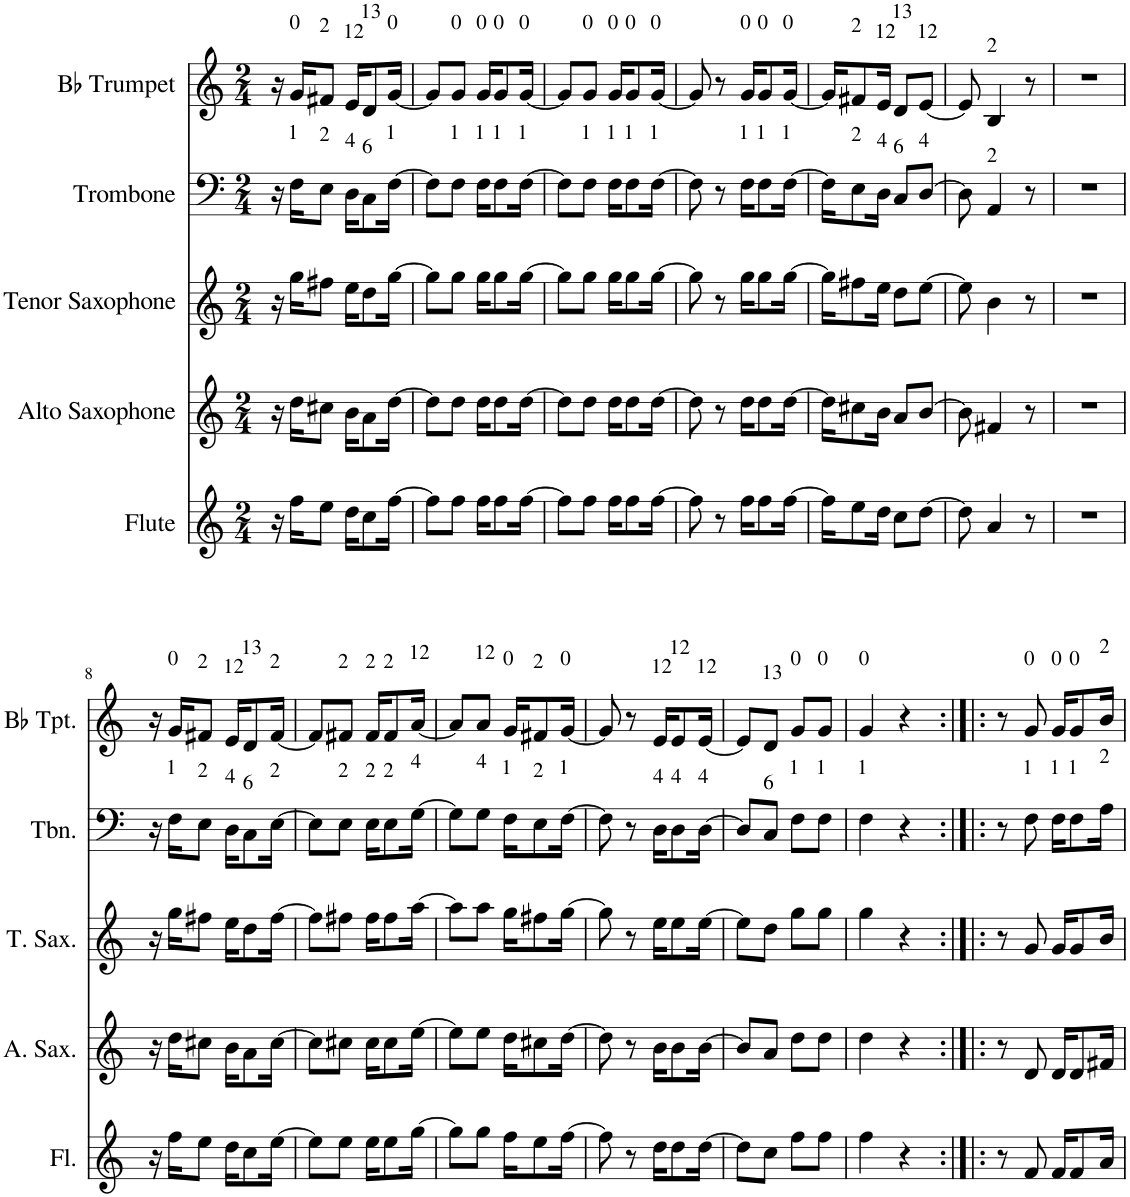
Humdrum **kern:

**kern	**kern	**kern	**kern	**kern	**kern	**text
*part6	*part5	*part4	*part3	*part2	*part1	*part1
*staff6	*staff5	*staff4	*staff3	*staff2	*staff1	*staff1
*I"Flute	*I"Alto Saxophone	*I"Tenor Saxophone	*I"Trombone	*I"Bb Trumpet	*I"Piano	*
*I'Fl.	*I'A. Sax.	*I'T. Sax.	*I'Tbn.	*I'Bb Tpt.	*I'Pno.	*
*	*	*	*	*	*stria5	*
*clefG2	*clefG2	*clefG2	*clefF4	*clefG2	*clefG2	*
*	*Trd5c9	*Trd8c14	*	*Trd1c2	*	*
*k[]	*k[]	*k[]	*k[]	*k[]	*k[b-]	*
*M2/4	*M2/4	*M2/4	*M2/4	*M2/4	*M2/4	*
=1	=1	=1	=1	=1	=1	=1
16r	16r	16r	16r	16r	16r	.
!	!	!	!	!LO:TX:a:t=0	!	!
!	!	!	!LO:TX:a:t=1	!	!	!
16ff\KL	16dd\KL	16gg\KL	16F\KL	16g/KL	16ff\KL	Er
!	!	!	!	!LO:TX:a:t=2	!	!
!	!	!	!LO:TX:a:t=2	!	!	!
8ee\J	8cc#X\J	8ff#X\J	8E\J	8f#X/J	8ee\J	gae
!	!	!	!	!LO:TX:a:t=12	!	!
!	!	!	!LO:TX:a:t=4	!	!	!
16dd\KL	16b\KL	16ee\KL	16D\KL	16e/KL	16dd\KL	ssa
!	!	!	!	!LO:TX:a:t=13	!	!
!	!	!	!LO:TX:a:t=6	!	!	!
8cc\	8a\	8dd\	8C\	8d/	8cc\	ca
!	!	!	!	!LO:TX:a:t=0	!	!
!	!	!	!LO:TX:a:t=1	!	!	!
[16ff\Jk	[16dd\Jk	[16gg\Jk	[16F\Jk	[16g/Jk	[16ff\Jk	be
=2	=2	=2	=2	=2	=2	=2
8ff\L]	8dd\L]	8gg\L]	8F\L]	8g/L]	8ff\L]	.
!	!	!	!	!LO:TX:a:t=0	!	!
!	!	!	!LO:TX:a:t=1	!	!	!
8ff\J	8dd\J	8gg\J	8F\J	8g/J	8ff\J	ça
!	!	!	!	!LO:TX:a:t=0	!	!
!	!	!	!LO:TX:a:t=1	!	!	!
16ff\KL	16dd\KL	16gg\KL	16F\KL	16g/KL	16ff\KL	me
!	!	!	!	!LO:TX:a:t=0	!	!
!	!	!	!LO:TX:a:t=1	!	!	!
8ff\	8dd\	8gg\	8F\	8g/	8ff\	teo
!	!	!	!	!LO:TX:a:t=0	!	!
!	!	!	!LO:TX:a:t=1	!	!	!
[16ff\Jk	[16dd\Jk	[16gg\Jk	[16F\Jk	[16g/Jk	[16ff\Jk	pé
=3	=3	=3	=3	=3	=3	=3
8ff\L]	8dd\L]	8gg\L]	8F\L]	8g/L]	8ff\L]	.
!	!	!	!	!LO:TX:a:t=0	!	!
!	!	!	!LO:TX:a:t=1	!	!	!
8ff\J	8dd\J	8gg\J	8F\J	8g/J	8ff\J	e
!	!	!	!	!LO:TX:a:t=0	!	!
!	!	!	!LO:TX:a:t=1	!	!	!
16ff\KL	16dd\KL	16gg\KL	16F\KL	16g/KL	16ff\KL	vai
!	!	!	!	!LO:TX:a:t=0	!	!
!	!	!	!LO:TX:a:t=1	!	!	!
8ff\	8dd\	8gg\	8F\	8g/	8ff\	na
!	!	!	!	!LO:TX:a:t=0	!	!
!	!	!	!LO:TX:a:t=1	!	!	!
[16ff\Jk	[16dd\Jk	[16gg\Jk	[16F\Jk	[16g/Jk	[16ff\Jk	fé
=4	=4	=4	=4	=4	=4	=4
8ff\]	8dd\]	8gg\]	8F\]	8g/]	8ff]	.
8r	8r	8r	8r	8r	8r	.
!	!	!	!	!LO:TX:a:t=0	!	!
!	!	!	!LO:TX:a:t=1	!	!	!
16ff\KL	16dd\KL	16gg\KL	16F\KL	16g/KL	16ff\KL	man
!	!	!	!	!LO:TX:a:t=0	!	!
!	!	!	!LO:TX:a:t=1	!	!	!
8ff\	8dd\	8gg\	8F\	8g/	8ff\	dae
!	!	!	!	!LO:TX:a:t=0	!	!
!	!	!	!LO:TX:a:t=1	!	!	!
[16ff\Jk	[16dd\Jk	[16gg\Jk	[16F\Jk	[16g/Jk	[16ff\Jk	ssa
=5	=5	=5	=5	=5	=5	=5
16ff\KL]	16dd\KL]	16gg\KL]	16F\KL]	16g/KL]	16ff\KL]	tris
!	!	!	!	!LO:TX:a:t=2	!	!
!	!	!	!LO:TX:a:t=2	!	!	!
8ee\	8cc#X\	8ff#X\	8E\	8f#X/	8ee\	.
!	!	!	!	!LO:TX:a:t=12	!	!
!	!	!	!LO:TX:a:t=4	!	!	!
16dd\Jk	16b\Jk	16ee\Jk	16D\Jk	16e/Jk	16dd\Jk	te
!	!	!	!	!LO:TX:a:t=13	!	!
!	!	!	!LO:TX:a:t=6	!	!	!
8cc\L	8a/L	8dd\L	8C/L	8d/L	8cc\L	zaem
!	!	!	!	!LO:TX:a:t=12	!	!
!	!	!	!LO:TX:a:t=4	!	!	!
[8dd\J	[8b/J	[8ee\J	[8D/J	[8e/J	[8dd\J	bo
=6	=6	=6	=6	=6	=6	=6
8dd\]	8b\]	8ee\]	8D\]	8e/]	8dd]	.
!	!	!	!	!LO:TX:a:t=2	!	!
!	!	!	!LO:TX:a:t=2	!	!	!
4a/	4f#X/	4b\	4AA/	4B/	4a	ra
8r	8r	8r	8r	8r	8r	.
=7	=7	=7	=7	=7	=7	=7
2r	2r	2r	2r	2r	2r	.
!!LO:LB:g=z
=8	=8	=8	=8	=8	=8	=8
16r	16r	16r	16r	16r	16r	.
!	!	!	!	!LO:TX:a:t=0	!	!
!	!	!	!LO:TX:a:t=1	!	!	!
16ff\KL	16dd\KL	16gg\KL	16F\KL	16g/KL	16ff\KL	Po
!	!	!	!	!LO:TX:a:t=2	!	!
!	!	!	!LO:TX:a:t=2	!	!	!
8ee\J	8cc#X\J	8ff#X\J	8E\J	8f#X/J	8ee\J	dea
!	!	!	!	!LO:TX:a:t=12	!	!
!	!	!	!LO:TX:a:t=4	!	!	!
16dd\KL	16b\KL	16ee\KL	16D\KL	16e/KL	16dd\KL	cre
!	!	!	!	!LO:TX:a:t=13	!	!
!	!	!	!LO:TX:a:t=6	!	!	!
8cc\	8a\	8dd\	8C\	8d/	8cc\	di
!	!	!	!	!LO:TX:a:t=2	!	!
!	!	!	!LO:TX:a:t=2	!	!	!
[16ee\Jk	[16cc#\Jk	[16ff#\Jk	[16E\Jk	[16f#/Jk	[16ee\Jk	tar
=9	=9	=9	=9	=9	=9	=9
8ee\L]	8cc#\L]	8ff#\L]	8E\L]	8f#/L]	8ee\L]	.
!	!	!	!	!LO:TX:a:t=2	!	!
!	!	!	!LO:TX:a:t=2	!	!	!
8ee\J	8cc#X\J	8ff#X\J	8E\J	8f#X/J	8ee\J	um
!	!	!	!	!LO:TX:a:t=2	!	!
!	!	!	!LO:TX:a:t=2	!	!	!
16ee\KL	16cc#\KL	16ff#\KL	16E\KL	16f#/KL	16ee\KL	ou
!	!	!	!	!LO:TX:a:t=2	!	!
!	!	!	!LO:TX:a:t=2	!	!	!
8ee\	8cc#\	8ff#\	8E\	8f#/	8ee\	tro
!	!	!	!	!LO:TX:a:t=12	!	!
!	!	!	!LO:TX:a:t=4	!	!	!
[16gg\Jk	[16ee\Jk	[16aa\Jk	[16G\Jk	[16a/Jk	[16gg\Jk	di
=10	=10	=10	=10	=10	=10	=10
8gg\L]	8ee\L]	8aa\L]	8G\L]	8a/L]	8gg\L]	.
!	!	!	!	!LO:TX:a:t=12	!	!
!	!	!	!LO:TX:a:t=4	!	!	!
8gg\J	8ee\J	8aa\J	8G\J	8a/J	8gg\J	a
!	!	!	!	!LO:TX:a:t=0	!	!
!	!	!	!LO:TX:a:t=1	!	!	!
16ff\KL	16dd\KL	16gg\KL	16F\KL	16g/KL	16ff\KL	vai
!	!	!	!	!LO:TX:a:t=2	!	!
!	!	!	!LO:TX:a:t=2	!	!	!
8ee\	8cc#X\	8ff#X\	8E\	8f#X/	8ee\	rai
!	!	!	!	!LO:TX:a:t=0	!	!
!	!	!	!LO:TX:a:t=1	!	!	!
[16ff\Jk	[16dd\Jk	[16gg\Jk	[16F\Jk	[16g/Jk	[16ff\Jk	ar
=11	=11	=11	=11	=11	=11	=11
8ff\]	8dd\]	8gg\]	8F\]	8g/]	8ff]	.
8r	8r	8r	8r	8r	8r	.
!	!	!	!	!LO:TX:a:t=12	!	!
!	!	!	!LO:TX:a:t=4	!	!	!
16dd\KL	16b\KL	16ee\KL	16D\KL	16e/KL	16dd\KL	su
!	!	!	!	!LO:TX:a:t=12	!	!
!	!	!	!LO:TX:a:t=4	!	!	!
8dd\	8b\	8ee\	8D\	8e/	8dd\	a
!	!	!	!	!LO:TX:a:t=12	!	!
!	!	!	!LO:TX:a:t=4	!	!	!
[16dd\Jk	[16b\Jk	[16ee\Jk	[16D\Jk	[16e/Jk	[16dd\Jk	ho
=12	=12	=12	=12	=12	=12	=12
8dd\L]	8b/L]	8ee\L]	8D/L]	8e/L]	8dd\L]	.
!	!	!	!	!LO:TX:a:t=13	!	!
!	!	!	!LO:TX:a:t=6	!	!	!
8cc\J	8a/J	8dd\J	8C/J	8d/J	8cc\J	ra
!	!	!	!	!LO:TX:a:t=0	!	!
!	!	!	!LO:TX:a:t=1	!	!	!
8ff\L	8dd\L	8gg\L	8F\L	8g/L	8ff\L	vai
!	!	!	!	!LO:TX:a:t=0	!	!
!	!	!	!LO:TX:a:t=1	!	!	!
8ff\J	8dd\J	8gg\J	8F\J	8g/J	8ff\J	che
=13	=13	=13	=13	=13	=13	=13
!	!	!	!	!LO:TX:a:t=0	!	!
!	!	!	!LO:TX:a:t=1	!	!	!
4ff\	4dd\	4gg\	4F\	4g/	4ff	gar
4r	4r	4r	4r	4r	4r	.
=14:|!|:	=14:|!|:	=14:|!|:	=14:|!|:	=14:|!|:	=14:|!|:	=14:|!|:
8r	8r	8r	8r	8r	8r	.
!	!	!	!	!LO:TX:a:t=0	!	!
!	!	!	!LO:TX:a:t=1	!	!	!
8f/	8d/	8g/	8F\	8g/	8f	Quem
!	!	!	!	!LO:TX:a:t=0	!	!
!	!	!	!LO:TX:a:t=1	!	!	!
16f/KL	16d/KL	16g/KL	16F\KL	16g/KL	16f/KL	cul
!	!	!	!	!LO:TX:a:t=0	!	!
!	!	!	!LO:TX:a:t=1	!	!	!
8f/	8d/	8g/	8F\	8g/	8f/	ti
!	!	!	!	!LO:TX:a:t=2	!	!
!	!	!	!LO:TX:a:t=2	!	!	!
16a/Jk	16f#X/Jk	16b/Jk	16A\Jk	16b/Jk	16a/Jk	vaa
=	=	=	=	=	=	=
*-	*-	*-	*-	*-	*-	*-
